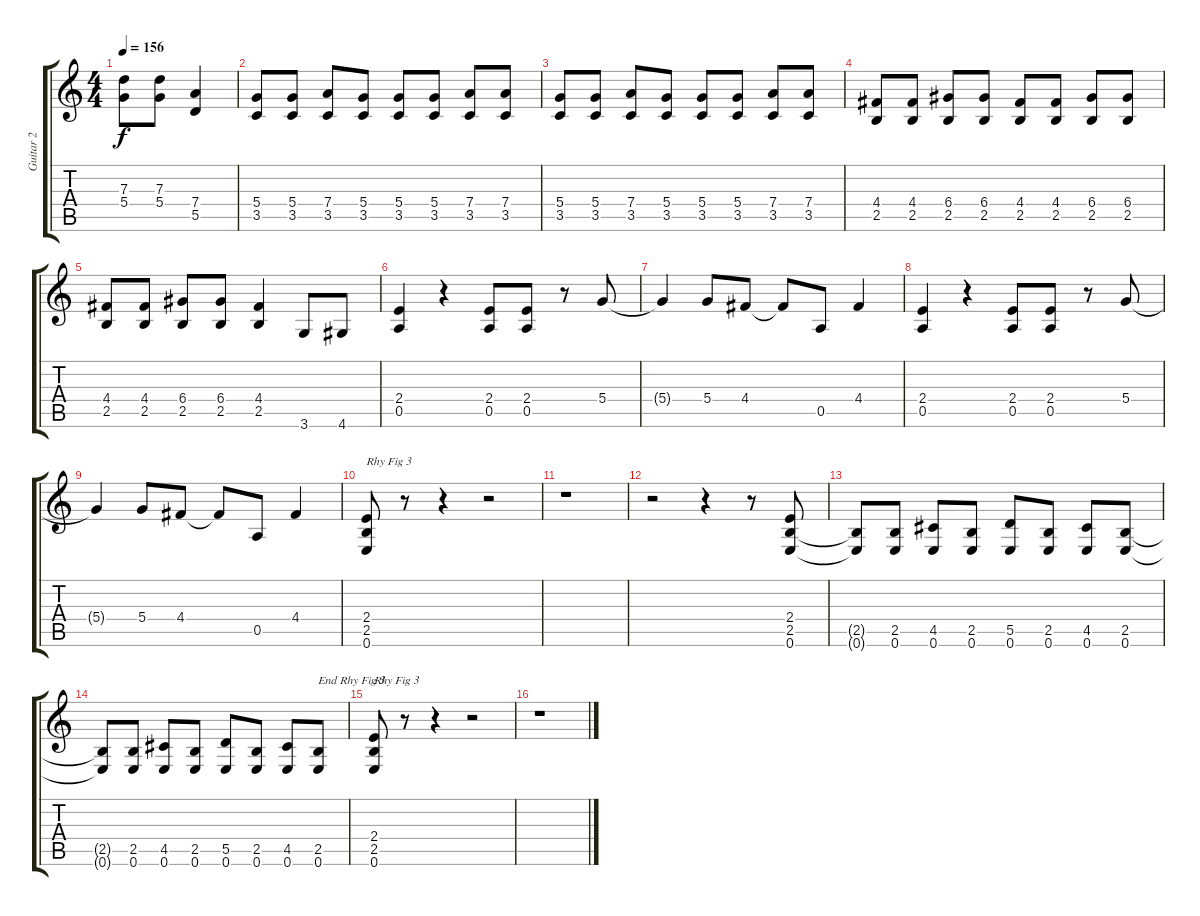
\track ("Guitar 2" "Guitar 2") {instrument overdrivenguitar}
\staff {score tabs}
\tuning (E4 B3 G3 D3 A2 E2) {hide}
\ts (4 4)
\tempo 156
\clef g2
\ks c
(7.3 5.4).8{dy f} (7.3 5.4).8 (7.4 5.5).4 |
(5.4 3.5).8 (5.4 3.5).8 (7.4 3.5).8 (5.4 3.5).8 (5.4 3.5).8 (5.4 3.5).8 (7.4 3.5).8 (7.4 3.5).8 |
(5.4 3.5).8 (5.4 3.5).8 (7.4 3.5).8 (5.4 3.5).8 (5.4 3.5).8 (5.4 3.5).8 (7.4 3.5).8 (7.4 3.5).8 |
(4.4 2.5).8 (4.4 2.5).8 (6.4 2.5).8 (6.4 2.5).8 (4.4 2.5).8 (4.4 2.5).8 (6.4 2.5).8 (6.4 2.5).8 |
(4.4 2.5).8 (4.4 2.5).8 (6.4 2.5).8 (6.4 2.5).8 (4.4 2.5).4 3.6.8 4.6.8 |
(2.4 0.5).4 r.4 (2.4 0.5).8 (2.4 0.5).8 r.8 5.4.8 |
5.4{t}.4 5.4.8 4.4.8 4.4{t}.8 0.5.8 4.4.4 |
(2.4 0.5).4 r.4 (2.4 0.5).8 (2.4 0.5).8 r.8 5.4.8 |
5.4{t}.4 5.4.8 4.4.8 4.4{t}.8 0.5.8 4.4.4 |
(2.4 2.5 0.6).8{txt "Rhy Fig 3"} r.8 r.4 r.2 |
r.1 |
r.2 r.4 r.8 (2.4 2.5 0.6).8 |
(2.5{t} 0.6{t}).8 (2.5 0.6).8 (4.5 0.6).8 (2.5 0.6).8 (5.5 0.6).8 (2.5 0.6).8 (4.5 0.6).8 (2.5 0.6).8 |
(2.5{t} 0.6{t}).8 (2.5 0.6).8 (4.5 0.6).8 (2.5 0.6).8 (5.5 0.6).8 (2.5 0.6).8 (4.5 0.6).8 (2.5 0.6).8{txt "End Rhy Fig 3"} |
(2.4 2.5 0.6).8{txt "Rhy Fig 3"} r.8 r.4 r.2 |
r.1
